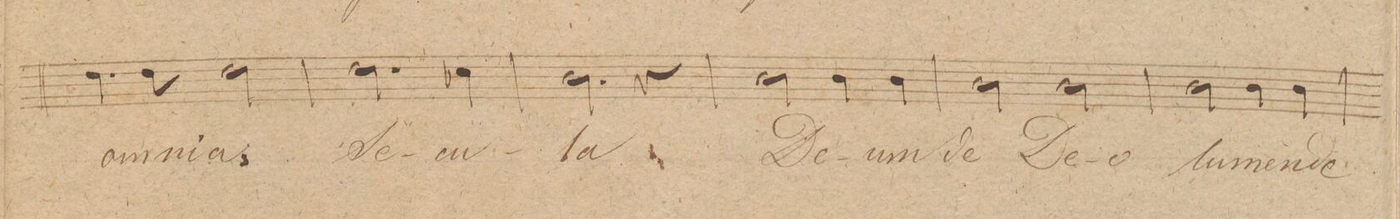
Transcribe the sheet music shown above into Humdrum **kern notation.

**kern	**text	**dynam
*I"Tenore.	*	*
*clefC4	*	*
*k[]	*	*
*met(c|)	*	*
*M2/2	*	*
4.c\	o-	.
8c\	-mni-	.
2c\	-a	.
=33	=33	=33
2.c\	Se-	.
4B-X\	-cu-	.
=34	=34	=34
2.A\	-la	.
4r	.	.
=35	=35	=35
2A\	De-	.
4A\	-um	.
4A\	de	.
=36	=36	=36
2A\	De-	.
2A\	-o	.
=37	=37	=37
2A\	lu-	.
4A\	-men	.
4A\	de	.
=38	=38	=38
*-	*-	*-
